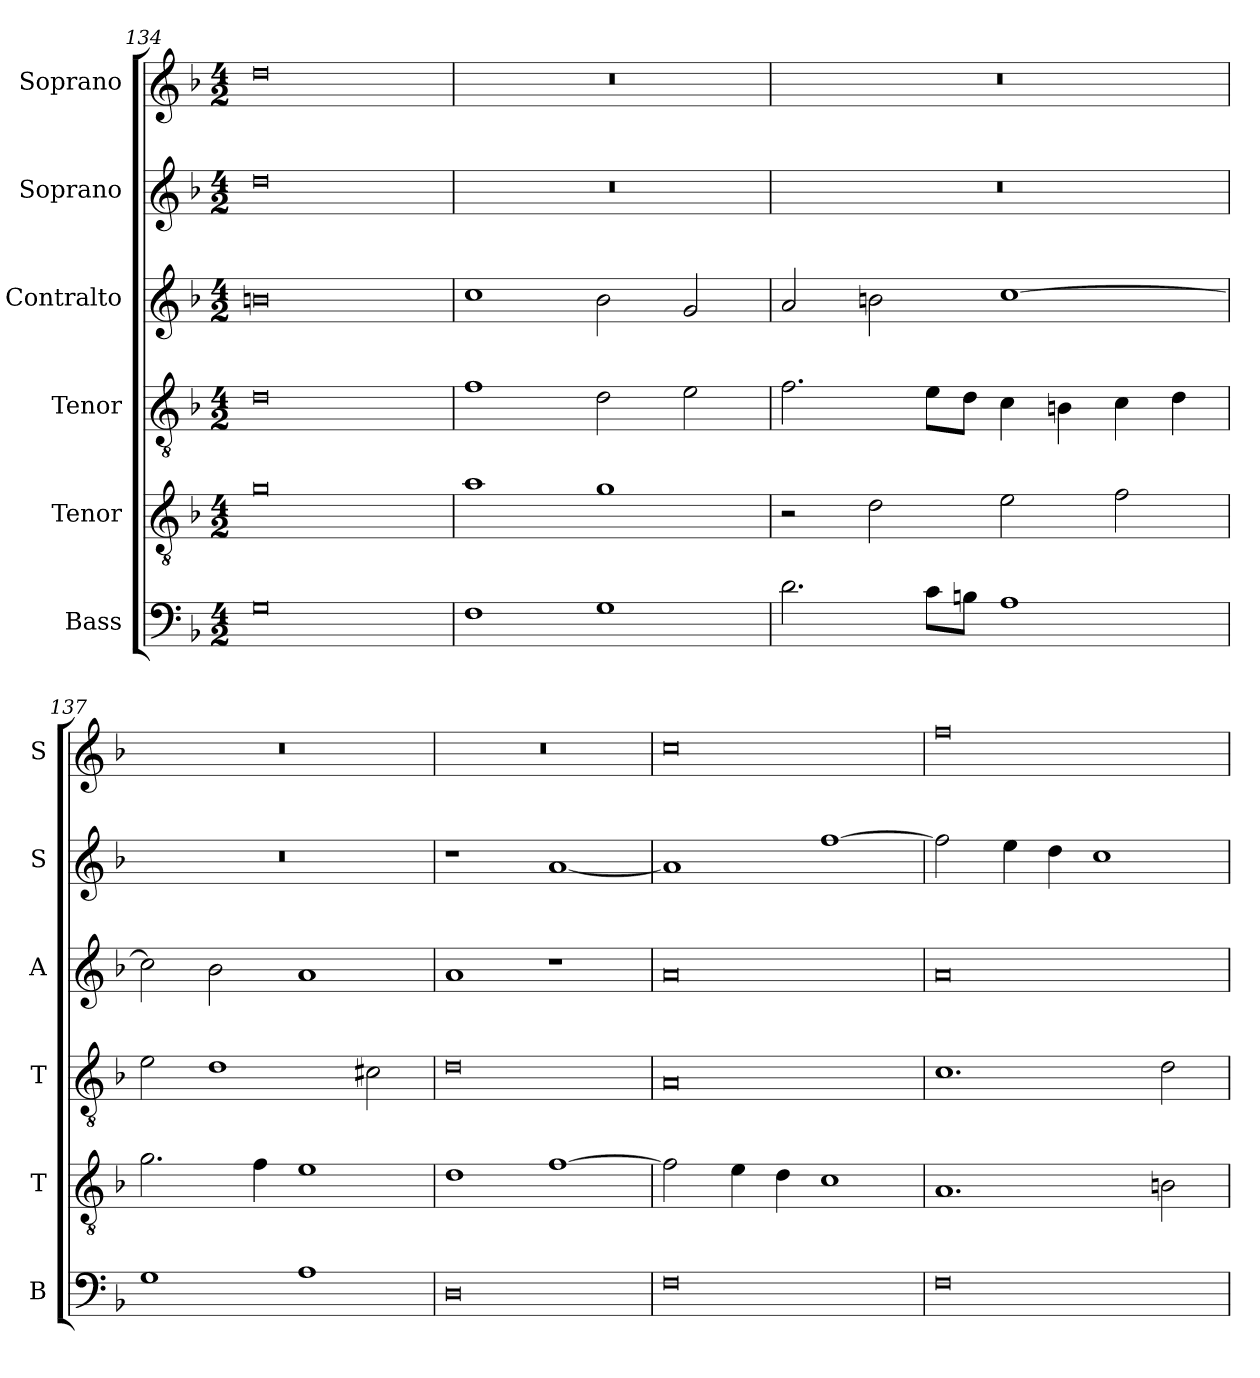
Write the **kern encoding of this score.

**kern	**kern	**kern	**kern	**kern	**kern
*part6	*part5	*part4	*part3	*part2	*part1
*staff6	*staff5	*staff4	*staff3	*staff2	*staff1
*I"Bass	*I"Tenor	*I"Tenor	*I"Contralto	*I"Soprano	*I"Soprano
*I'B	*I'T	*I'T	*I'A	*I'S	*I'S
*clefF4	*clefGv2	*clefGv2	*clefG2	*clefG2	*clefG2
*k[b-]	*k[b-]	*k[b-]	*k[b-]	*k[b-]	*k[b-]
*M4/2	*M4/2	*M4/2	*M4/2	*M4/2	*M4/2
=134	=134	=134	=134	=134	=134
0G	0g	0d	0bn	0dd	0dd
=135	=135	=135	=135	=135	=135
1F	1a	1f	1cc	0r	0r
1G	1g	2d	2b-	.	.
.	.	2e	2g	.	.
=136	=136	=136	=136	=136	=136
2.d	2r	2.f	2a	0r	0r
.	2d	.	2bn	.	.
8c\L	.	8e\L	.	.	.
8Bn\J	.	8d\J	.	.	.
1A	2e	4c	[1cc	.	.
.	.	4Bn	.	.	.
.	2f	4c	.	.	.
.	.	4d	.	.	.
=137	=137	=137	=137	=137	=137
1G	2.g	2e	2cc]	0r	0r
.	.	1d	2b-	.	.
.	4f	.	.	.	.
1A	1e	.	1a	.	.
.	.	2c#X	.	.	.
=138	=138	=138	=138	=138	=138
0D	1d	0d	1a	1r	0r
.	[1f	.	1r	[1a	.
=139	=139	=139	=139	=139	=139
0F	2f]	0A	0a	1a]	0cc
.	4e	.	.	.	.
.	4d	.	.	.	.
.	1c	.	.	[1ff	.
=140	=140	=140	=140	=140	=140
0F	1.A	1.c	0a	2ff]	0ff
.	.	.	.	4ee	.
.	.	.	.	4dd	.
.	.	.	.	1cc	.
.	2Bn	2d	.	.	.
=	=	=	=	=	=
*-	*-	*-	*-	*-	*-
